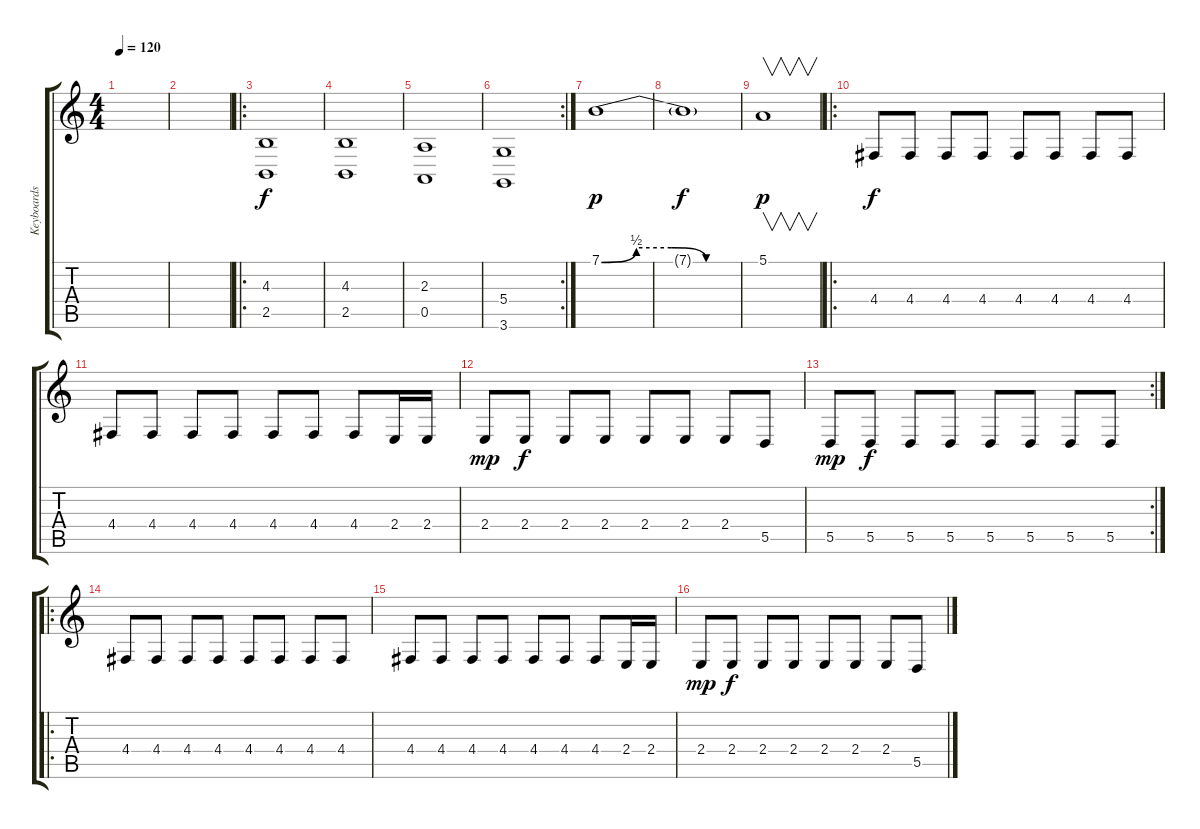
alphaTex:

\track ("Keyboards" "Keyboards") {instrument pad2warm}
\staff {score tabs}
\tuning (E4 B3 G3 D3 A2 E2) {hide}
\ts (4 4)
\tempo 120
\clef g2
\ks c
|
|
\ro
(4.3 2.5).1 |
(4.3 2.5).1 |
(2.3 0.5).1 |
\rc 2
(5.4 3.6).1 |
7.1{be (custom 0 0 15 2 30 2 45 0 60 0)}.1{dy p} |
7.1{t}.1{dy f} |
5.1.1{v dy p} |
\ro
4.4.8{dy f instrument fretlessbass} 4.4.8 4.4.8 4.4.8 4.4.8 4.4.8 4.4.8 4.4.8 |
4.4.8 4.4.8 4.4.8 4.4.8 4.4.8 4.4.8 4.4.8 2.4.16 2.4.16 |
2.4.8{dy mp} 2.4.8{dy f} 2.4.8 2.4.8 2.4.8 2.4.8 2.4.8 5.5.8 |
\rc 2
5.5.8{dy mp} 5.5.8{dy f} 5.5.8 5.5.8 5.5.8 5.5.8 5.5.8 5.5.8 |
\ro
4.4.8{instrument fretlessbass} 4.4.8 4.4.8 4.4.8 4.4.8 4.4.8 4.4.8 4.4.8 |
4.4.8 4.4.8 4.4.8 4.4.8 4.4.8 4.4.8 4.4.8 2.4.16 2.4.16 |
2.4.8{dy mp} 2.4.8{dy f} 2.4.8 2.4.8 2.4.8 2.4.8 2.4.8 5.5.8
